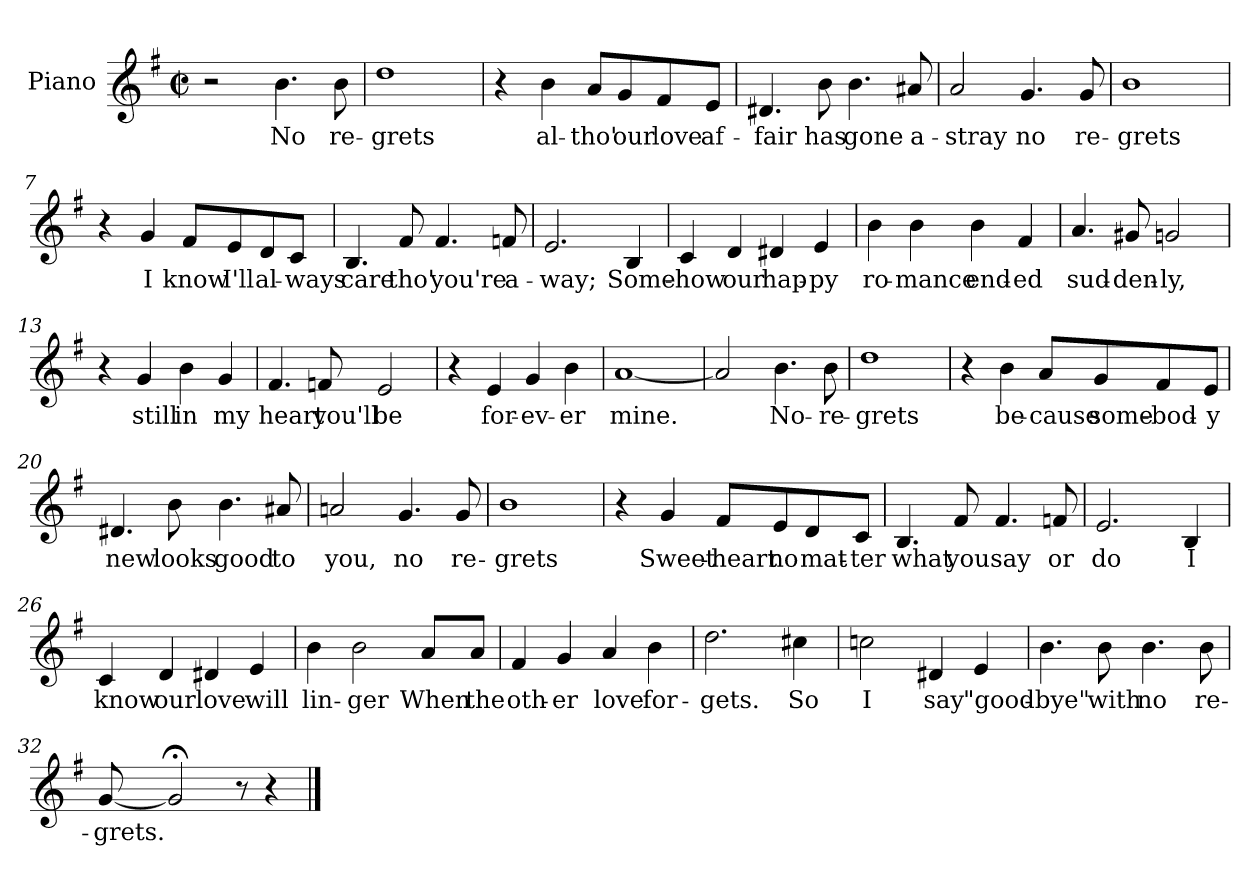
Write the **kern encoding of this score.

**kern	**text
*part1	*part1
*staff1	*staff1
*I"Piano	*
*I'Pno.	*
*clefG2	*
*k[f#]	*
*G:	*
*M2/2	*
*met(c|)	*
=1	=1
2r	.
4.b\	No
8b\	re-
=2	=2
1dd	-grets
=3	=3
4r	.
4b\	al-
8a/L	-tho'
8g/	our
8f#/	love
8e/J	af-
=4	=4
4.d#X/	-fair
8b\	has
4.b\	gone
8a#X/	a-
!!LO:LB:g=z
=5	=5
2a/	-stray
4.g/	no
8g/	re-
=6	=6
1b	-grets
=7	=7
4r	.
4g/	I
8f#/L	know
8e/	I'll
8d/	al-
8c/J	-ways
=8	=8
4.B/	care
8f#/	tho'
4.f#/	you're
8fn/	a-
!!LO:LB:g=z
=9	=9
2.e/	-way;
4B/	Some-
=10	=10
4c/	-how
4d/	our
4d#X/	hap-
4e/	-py
=11	=11
4b\	ro-
4b\	-mance
4b\	end-
4f#/	-ed
=12	=12
4.a/	sud-
8g#X/	-den-
2gn/	-ly,
!!LO:LB:g=z
=13	=13
4r	.
4g/	still
4b\	in
4g/	my
=14	=14
4.f#/	heart
8fn/	you'll
2e/	be
=15	=15
4r	.
4e/	for-
4g/	-ev-
4b\	-er
=16	=16
[1a	mine.
!!LO:LB:g=z
=17	=17
2a/]	.
4.b\	No-
8b\	-re-
=18	=18
1dd	-grets
=19	=19
4r	.
4b\	be-
8a/L	-cause
8g/	some-
8f#/	-bod-
8e/J	-y
=20	=20
4.d#X/	new
8b\	looks
4.b\	good
8a#X/	to
!!LO:LB:g=z
=21	=21
2an/	you,
4.g/	no
8g/	re-
=22	=22
1b	-grets
=23	=23
4r	.
4g/	Sweet-
8f#/L	-heart
8e/	no
8d/	mat-
8c/J	-ter
=24	=24
4.B/	what
8f#/	you
4.f#/	say
8fn/	or
!!LO:LB:g=z
=25	=25
2.e/	do
4B/	I
=26	=26
4c/	know
4d/	our
4d#X/	love
4e/	will
=27	=27
4b\	lin-
2b\	-ger
8a/L	When
8a/J	the
=28	=28
4f#/	oth-
4g/	-er
4a/	love
4b\	for-
!!LO:LB:g=z
=29	=29
2.dd\	-gets.
4cc#X\	So
=30	=30
2ccn\	I
4d#X/	say
4e/	"good-
=31	=31
4.b\	-bye"
8b\	with
4.b\	no
8b\	re-
=32	=32
[8g/	-grets.
2g;</]	.
8r	.
4r	.
==	==
*-	*-
